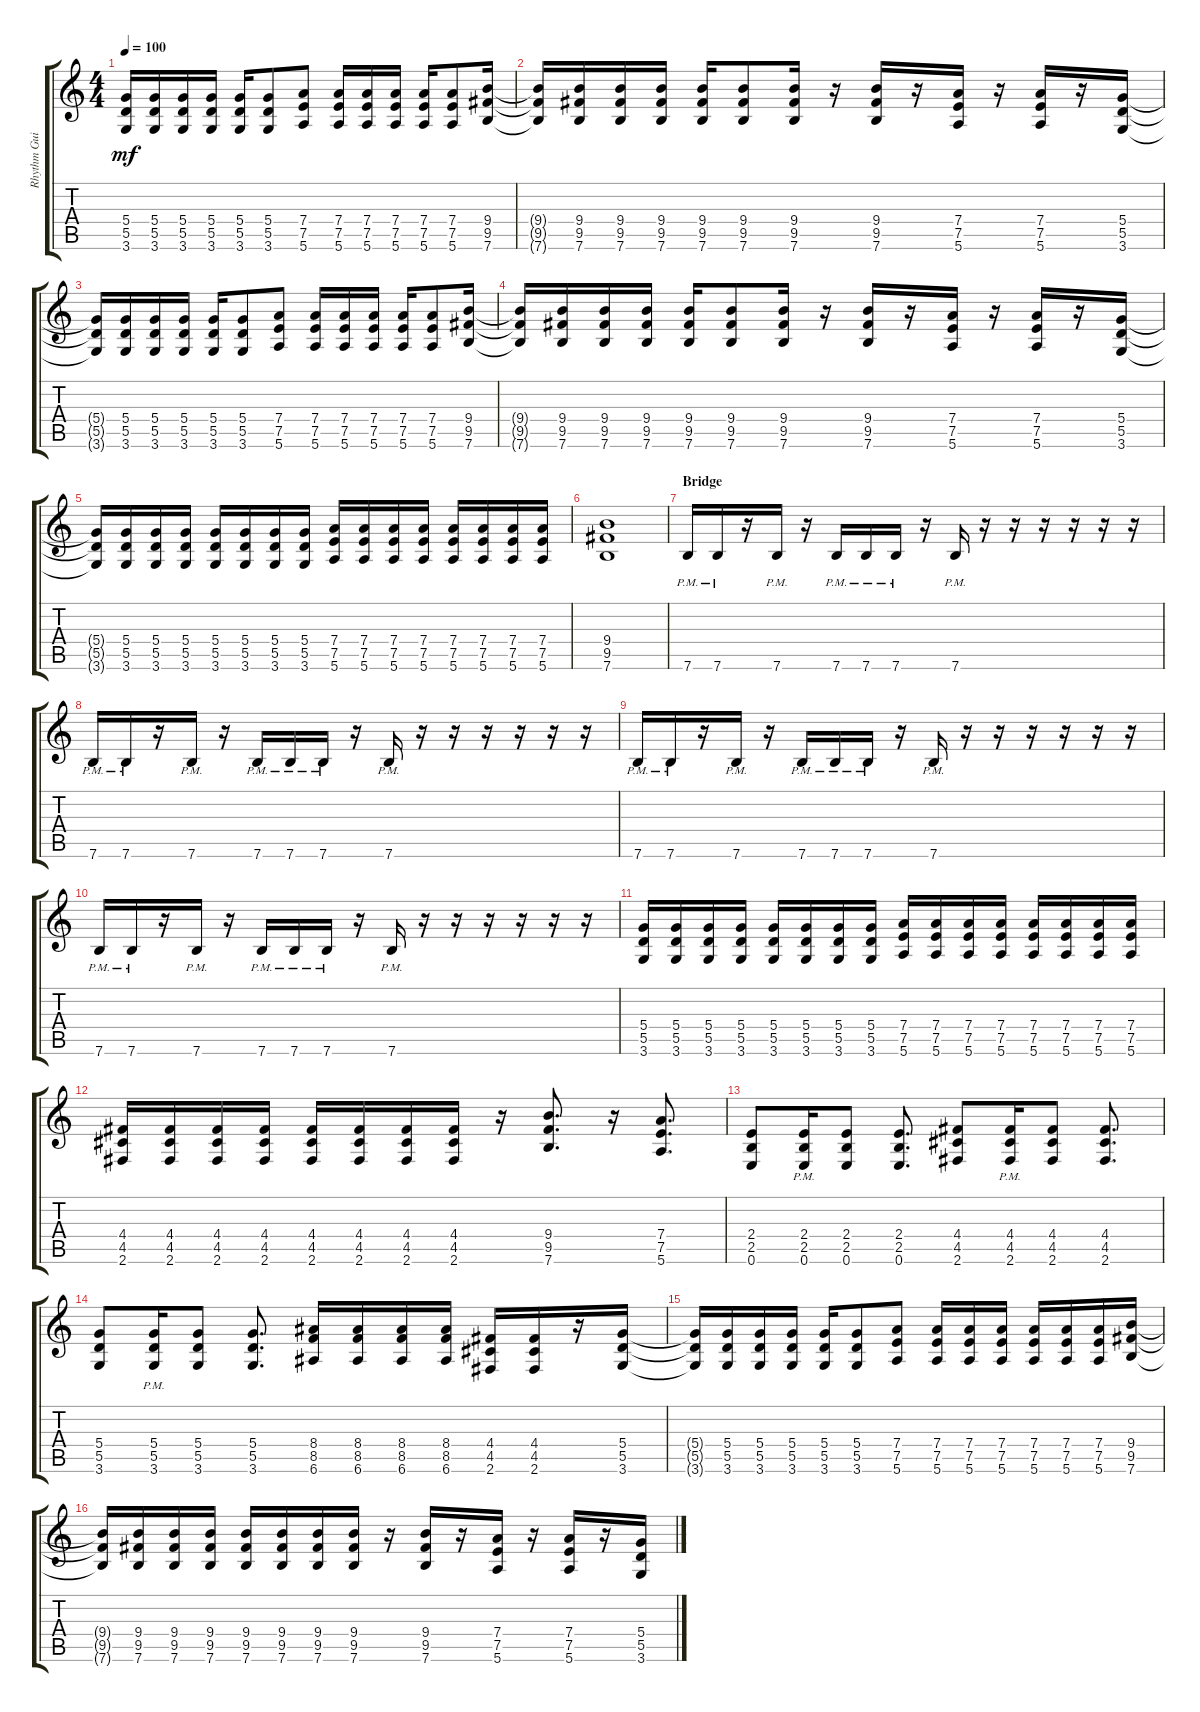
\track ("Rhythm Guitar" "Rhythm Gui") {instrument electricguitarclean}
\staff {score tabs}
\tuning (E4 B3 G3 D3 A2 E2) {hide}
\ts (4 4)
\tempo 100
\clef g2
\ks c
(5.4{t} 5.5{t} 3.6{t}).16{dy mf} (5.4 5.5 3.6).16 (5.4 5.5 3.6).16 (5.4 5.5 3.6).16 (5.4 5.5 3.6).16 (5.4 5.5 3.6).8 (7.4 7.5 5.6).8 (7.4 7.5 5.6).16 (7.4 7.5 5.6).16 (7.4 7.5 5.6).16 (7.4 7.5 5.6).16 (7.4 7.5 5.6).8 (9.4 9.5 7.6).16 |
(9.4{t} 9.5{t} 7.6{t}).16 (9.4 9.5 7.6).16 (9.4 9.5 7.6).16 (9.4 9.5 7.6).16 (9.4 9.5 7.6).16 (9.4 9.5 7.6).8 (9.4 9.5 7.6).16 r.16 (9.4 9.5 7.6).16 r.16 (7.4 7.5 5.6).16 r.16 (7.4 7.5 5.6).16 r.16 (5.4 5.5 3.6).16 |
(5.4{t} 5.5{t} 3.6{t}).16 (5.4 5.5 3.6).16 (5.4 5.5 3.6).16 (5.4 5.5 3.6).16 (5.4 5.5 3.6).16 (5.4 5.5 3.6).8 (7.4 7.5 5.6).8 (7.4 7.5 5.6).16 (7.4 7.5 5.6).16 (7.4 7.5 5.6).16 (7.4 7.5 5.6).16 (7.4 7.5 5.6).8 (9.4 9.5 7.6).16 |
(9.4{t} 9.5{t} 7.6{t}).16 (9.4 9.5 7.6).16 (9.4 9.5 7.6).16 (9.4 9.5 7.6).16 (9.4 9.5 7.6).16 (9.4 9.5 7.6).8 (9.4 9.5 7.6).16 r.16 (9.4 9.5 7.6).16 r.16 (7.4 7.5 5.6).16 r.16 (7.4 7.5 5.6).16 r.16 (5.4 5.5 3.6).16 |
(5.4{t} 5.5{t} 3.6{t}).16 (5.4 5.5 3.6).16 (5.4 5.5 3.6).16 (5.4 5.5 3.6).16 (5.4 5.5 3.6).16 (5.4 5.5 3.6).16 (5.4 5.5 3.6).16 (5.4 5.5 3.6).16 (7.4 7.5 5.6).16 (7.4 7.5 5.6).16 (7.4 7.5 5.6).16 (7.4 7.5 5.6).16 (7.4 7.5 5.6).16 (7.4 7.5 5.6).16 (7.4 7.5 5.6).16 (7.4 7.5 5.6).16 |
(9.4 9.5 7.6).1 |
\section ("" "Bridge")
7.6{pm}.16 7.6{pm}.16 r.16 7.6{pm}.16 r.16 7.6{pm}.16 7.6{pm}.16 7.6{pm}.16 r.16 7.6{pm}.16 r.16 r.16 r.16 r.16 r.16 r.16 |
7.6{pm}.16 7.6{pm}.16 r.16 7.6{pm}.16 r.16 7.6{pm}.16 7.6{pm}.16 7.6{pm}.16 r.16 7.6{pm}.16 r.16 r.16 r.16 r.16 r.16 r.16 |
7.6{pm}.16 7.6{pm}.16 r.16 7.6{pm}.16 r.16 7.6{pm}.16 7.6{pm}.16 7.6{pm}.16 r.16 7.6{pm}.16 r.16 r.16 r.16 r.16 r.16 r.16 |
7.6{pm}.16 7.6{pm}.16 r.16 7.6{pm}.16 r.16 7.6{pm}.16 7.6{pm}.16 7.6{pm}.16 r.16 7.6{pm}.16 r.16 r.16 r.16 r.16 r.16 r.16 |
(5.4 5.5 3.6).16 (5.4 5.5 3.6).16 (5.4 5.5 3.6).16 (5.4 5.5 3.6).16 (5.4 5.5 3.6).16 (5.4 5.5 3.6).16 (5.4 5.5 3.6).16 (5.4 5.5 3.6).16 (7.4 7.5 5.6).16 (7.4 7.5 5.6).16 (7.4 7.5 5.6).16 (7.4 7.5 5.6).16 (7.4 7.5 5.6).16 (7.4 7.5 5.6).16 (7.4 7.5 5.6).16 (7.4 7.5 5.6).16 |
(4.4 4.5 2.6).16 (4.4 4.5 2.6).16 (4.4 4.5 2.6).16 (4.4 4.5 2.6).16 (4.4 4.5 2.6).16 (4.4 4.5 2.6).16 (4.4 4.5 2.6).16 (4.4 4.5 2.6).16 r.16 (9.4 9.5 7.6).8{d} r.16 (7.4 7.5 5.6).8{d} |
(2.4 2.5 0.6).8 (2.4{pm} 2.5{pm} 0.6{pm}).16 (2.4 2.5 0.6).8 (2.4 2.5 0.6).8{d} (4.4 4.5 2.6).8 (4.4{pm} 4.5{pm} 2.6{pm}).16 (4.4 4.5 2.6).8 (4.4 4.5 2.6).8{d} |
(5.4 5.5 3.6).8 (5.4{pm} 5.5{pm} 3.6{pm}).16 (5.4 5.5 3.6).8 (5.4 5.5 3.6).8{d} (8.4 8.5 6.6).16 (8.4 8.5 6.6).16 (8.4 8.5 6.6).16 (8.4 8.5 6.6).16 (4.4 4.5 2.6).16 (4.4 4.5 2.6).16 r.16 (5.4 5.5 3.6).16 |
(5.4{t} 5.5{t} 3.6{t}).16 (5.4 5.5 3.6).16 (5.4 5.5 3.6).16 (5.4 5.5 3.6).16 (5.4 5.5 3.6).16 (5.4 5.5 3.6).8 (7.4 7.5 5.6).8 (7.4 7.5 5.6).16 (7.4 7.5 5.6).16 (7.4 7.5 5.6).16 (7.4 7.5 5.6).16 (7.4 7.5 5.6).16 (7.4 7.5 5.6).16 (9.4 9.5 7.6).16 |
(9.4{t} 9.5{t} 7.6{t}).16 (9.4 9.5 7.6).16 (9.4 9.5 7.6).16 (9.4 9.5 7.6).16 (9.4 9.5 7.6).16 (9.4 9.5 7.6).16 (9.4 9.5 7.6).16 (9.4 9.5 7.6).16 r.16 (9.4 9.5 7.6).16 r.16 (7.4 7.5 5.6).16 r.16 (7.4 7.5 5.6).16 r.16 (5.4 5.5 3.6).16
